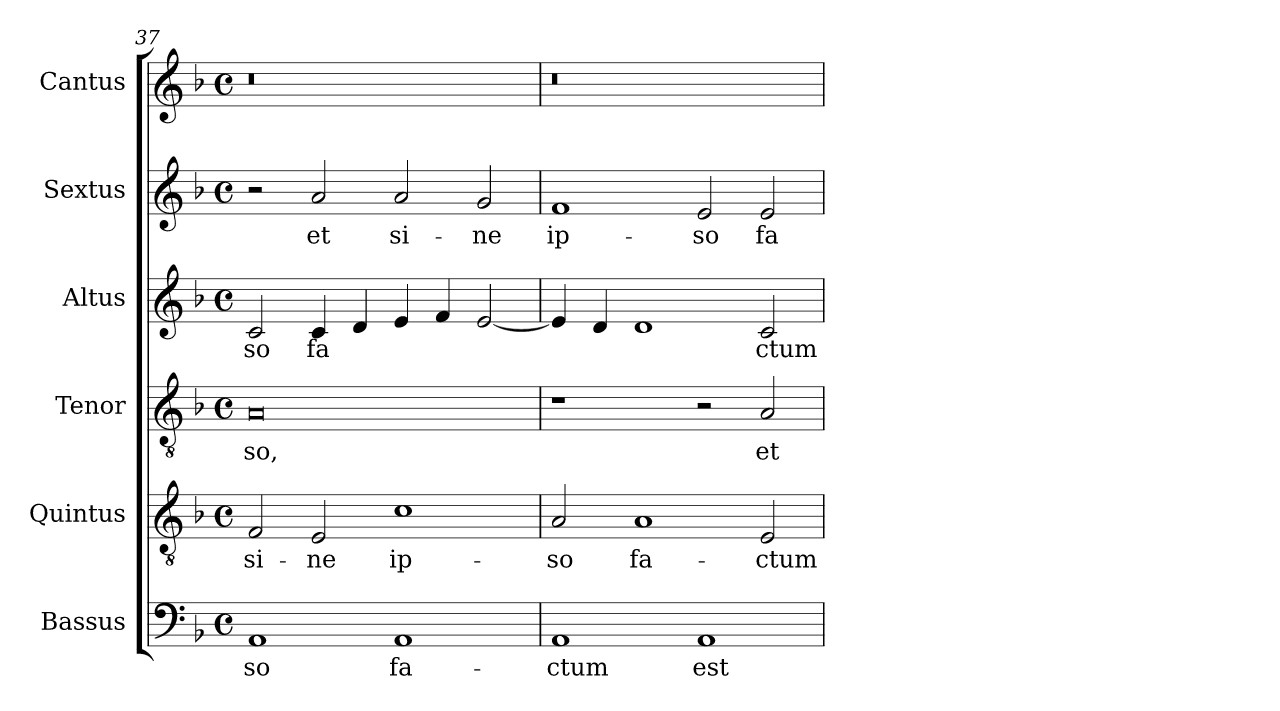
**kern	**text	**kern	**text	**kern	**text	**kern	**text	**kern	**text	**kern
*part6	*part6	*part5	*part5	*part4	*part4	*part3	*part3	*part2	*part2	*part1
*staff6	*staff6	*staff5	*staff5	*staff4	*staff4	*staff3	*staff3	*staff2	*staff2	*staff1
*I"Bassus	*	*I"Quintus	*	*I"Tenor	*	*I"Altus	*	*I"Sextus	*	*I"Cantus
*I'Bassus	*	*I'Quintus	*	*I'Tenor	*	*I'Altus	*	*I'Sextus	*	*I'Cantus
!!LO:PB:g=z
*clefF4	*	*clefGv2	*	*clefGv2	*	*clefG2	*	*clefG2	*	*clefG2
*k[b-]	*	*k[b-]	*	*k[b-]	*	*k[b-]	*	*k[b-]	*	*k[b-]
*F:	*	*F:	*	*F:	*	*F:	*	*F:	*	*F:
*M4/4	*	*M4/4	*	*M4/4	*	*M4/4	*	*M4/4	*	*M4/4
*met(c)	*	*met(c)	*	*met(c)	*	*met(c)	*	*met(c)	*	*met(c)
=37	=37	=37	=37	=37	=37	=37	=37	=37	=37	=37
!	!LO:LY:b:cj	!	!LO:LY:b:cj	!	!LO:LY:b:cj	!	!LO:LY:b:cj	!	!	!
1AA	so	2F/	si-	0A	so,	2c/	so	2r	.	0r
!	!	!	!LO:LY:b:cj	!	!	!	!LO:LY:b:cj	!	!LO:LY:b:cj	!
.	.	2E/	-ne	.	.	4c/	fa	2a/	et	.
.	.	.	.	.	.	4d/	.	.	.	.
!	!LO:LY:b:cj	!	!LO:LY:b:cj	!	!	!	!	!	!LO:LY:b:cj	!
1AA	fa-	1c	ip-	.	.	4e/	.	2a/	si-	.
.	.	.	.	.	.	4f/	.	.	.	.
!	!	!	!	!	!	!	!	!	!LO:LY:b:cj	!
.	.	.	.	.	.	[<2e/	.	2g/	-ne	.
=38	=38	=38	=38	=38	=38	=38	=38	=38	=38	=38
!	!LO:LY:b:cj	!	!LO:LY:b:cj	!	!	!	!	!	!LO:LY:b:cj	!
1AA	-ctum	2A/	-so	1r	.	4e/]	.	1f	ip-	0r
.	.	.	.	.	.	4d/	.	.	.	.
!	!	!	!LO:LY:b:cj	!	!	!	!	!	!	!
.	.	1A	fa-	.	.	1d	.	.	.	.
!	!LO:LY:b:cj	!	!	!	!	!	!	!	!LO:LY:b:cj	!
1AA	est	.	.	2r	.	.	.	2e/	-so	.
!	!	!	!LO:LY:b:cj	!	!LO:LY:b:cj	!	!LO:LY:b:cj	!	!LO:LY:b:cj	!
.	.	2E/	-ctum	2A/	et	2c/	ctum	2e/	fa-	.
=	=	=	=	=	=	=	=	=	=	=
*-	*-	*-	*-	*-	*-	*-	*-	*-	*-	*-
